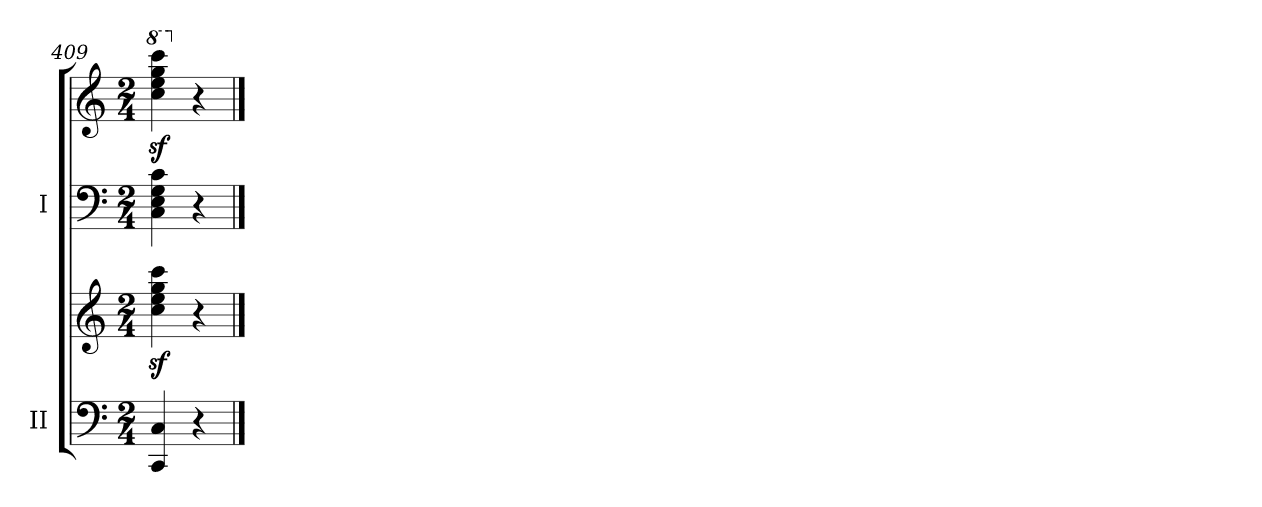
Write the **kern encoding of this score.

**kern	**kern	**kern	**kern
*part2	*part2	*part1	*part1
*staff4	*staff3	*staff2	*staff1
*I"II	*	*I"I	*
*I'II	*	*I'I	*
*clefF4	*clefG2	*clefF4	*clefG2
*k[]	*k[]	*k[]	*k[]
*a:	*a:	*a:	*a:
*M2/4	*M2/4	*M2/4	*M2/4
*	*	*	*8va
=409	=409	=409	=409
4CC/ 4C/	4cc\z< 4ee\z< 4gg\z< 4ccc\z<	4C\ 4E\ 4G\ 4c\	4ccc\z< 4eee\z< 4ggg\z< 4cccc\z<
*	*	*	*X8va
4r	4r	4r	4r
==	==	==	==
*-	*-	*-	*-
